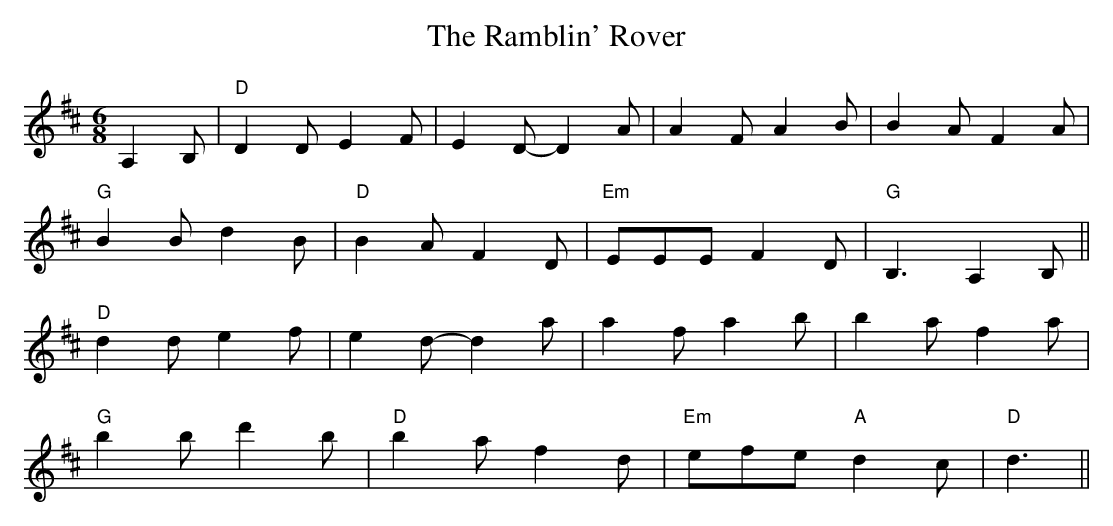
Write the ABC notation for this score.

X:1
T: The Ramblin' Rover
M: 6/8
L: 1/8
K: Dmaj
A,2B,| "D"D2D E2F|E2 D-D2 A|A2F A2B|B2A F2A|
"G"B2B d2B|"D"B2A F2D|"Em"EEEF2 D| "G"B,3 A,2B,||
"D"d2d e2f|e2 d-d2 a|a2f a2b|b2a f2a |
"G"b2b d'2b|"D"b2a f2d |"Em"efe "A"d2 c| "D"d3 ||
